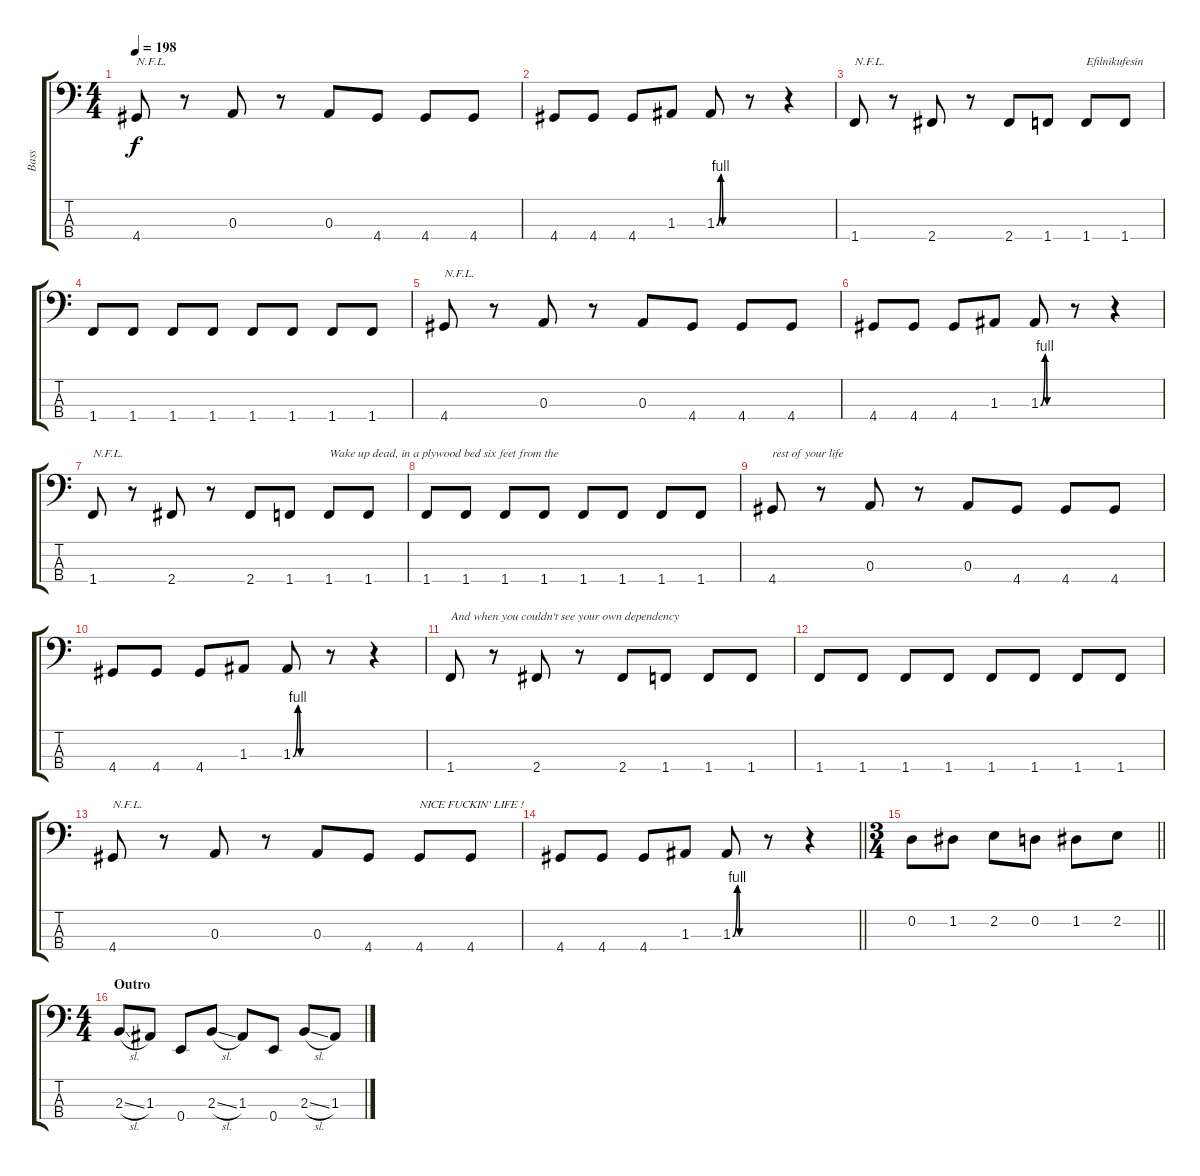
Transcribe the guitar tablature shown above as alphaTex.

\track ("Bass" "Bass") {instrument electricbassfinger}
\staff {score tabs}
\tuning (G2 D2 A1 E1) {hide}
\ts (4 4)
\tempo 198
\clef f4
\ks c
4.4.8{txt "N.F.L." dy f} r.8 0.3.8 r.8 0.3.8 4.4.8 4.4.8 4.4.8 |
4.4.8 4.4.8 4.4.8 1.3.8 1.3{be (custom 0 0 10 4 15 0 30 0 60 0)}.8 r.8 r.4 |
1.4.8{txt "N.F.L."} r.8 2.4.8 r.8 2.4.8 1.4.8 1.4.8{txt "Efilnikufesin"} 1.4.8 |
1.4.8 1.4.8 1.4.8 1.4.8 1.4.8 1.4.8 1.4.8 1.4.8 |
4.4.8{txt "N.F.L."} r.8 0.3.8 r.8 0.3.8 4.4.8 4.4.8 4.4.8 |
4.4.8 4.4.8 4.4.8 1.3.8 1.3{be (custom 0 0 10 4 15 0 30 0 60 0)}.8 r.8 r.4 |
1.4.8{txt "N.F.L."} r.8 2.4.8 r.8 2.4.8 1.4.8 1.4.8{txt "Wake up dead, in a plywood bed six feet from the"} 1.4.8 |
1.4.8 1.4.8 1.4.8 1.4.8 1.4.8 1.4.8 1.4.8 1.4.8 |
4.4.8{txt "rest of your life"} r.8 0.3.8 r.8 0.3.8 4.4.8 4.4.8 4.4.8 |
4.4.8 4.4.8 4.4.8 1.3.8 1.3{be (custom 0 0 10 4 15 0 30 0 60 0)}.8 r.8 r.4 |
1.4.8{txt "And when you couldn't see your own dependency"} r.8 2.4.8 r.8 2.4.8 1.4.8 1.4.8 1.4.8 |
1.4.8 1.4.8 1.4.8 1.4.8 1.4.8 1.4.8 1.4.8 1.4.8 |
4.4.8{txt "N.F.L."} r.8 0.3.8 r.8 0.3.8 4.4.8 4.4.8{txt "NICE FUCKIN' LIFE !"} 4.4.8 |
\barLineRight lightlight
4.4.8 4.4.8 4.4.8 1.3.8 1.3{be (custom 0 0 10 4 15 0 30 0 60 0)}.8 r.8 r.4 |
\ts (3 4)
\barLineRight lightlight
0.2.8 1.2.8 2.2.8 0.2.8 1.2.8 2.2.8 |
\ts (4 4)
\section ("" "Outro")
2.3{sl}.8 1.3.8 0.4.8 2.3{sl}.8 1.3.8 0.4.8 2.3{sl}.8 1.3.8
